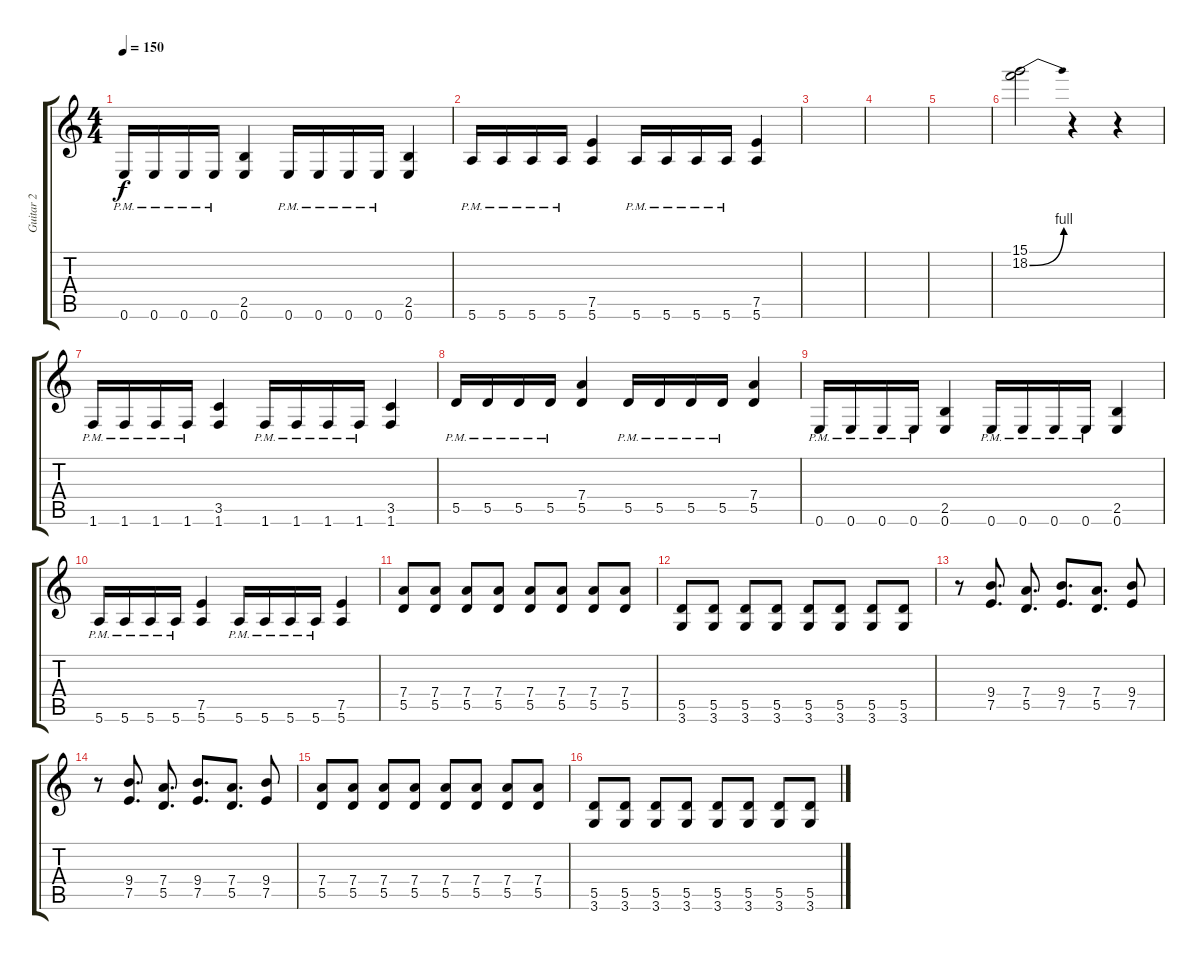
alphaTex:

\track ("Guitar 2" "Guitar 2") {instrument distortionguitar}
\staff {score tabs}
\tuning (E4 B3 G3 D3 A2 E2) {hide}
\ts (4 4)
\tempo 150
\clef g2
\ks c
0.6{pm}.16{dy f} 0.6{pm}.16 0.6{pm}.16 0.6{pm}.16 (2.5 0.6).4 0.6{pm}.16 0.6{pm}.16 0.6{pm}.16 0.6{pm}.16 (2.5 0.6).4 |
5.6{pm}.16 5.6{pm}.16 5.6{pm}.16 5.6{pm}.16 (7.5 5.6).4 5.6{pm}.16 5.6{pm}.16 5.6{pm}.16 5.6{pm}.16 (7.5 5.6).4 |
|
|
|
(15.1 18.2{be (bend 0 0 60 4)}).2 r.4 r.4 |
1.6{pm}.16 1.6{pm}.16 1.6{pm}.16 1.6{pm}.16 (3.5 1.6).4 1.6{pm}.16 1.6{pm}.16 1.6{pm}.16 1.6{pm}.16 (3.5 1.6).4 |
5.5{pm}.16 5.5{pm}.16 5.5{pm}.16 5.5{pm}.16 (7.4 5.5).4 5.5{pm}.16 5.5{pm}.16 5.5{pm}.16 5.5{pm}.16 (7.4 5.5).4 |
0.6{pm}.16 0.6{pm}.16 0.6{pm}.16 0.6{pm}.16 (2.5 0.6).4 0.6{pm}.16 0.6{pm}.16 0.6{pm}.16 0.6{pm}.16 (2.5 0.6).4 |
5.6{pm}.16 5.6{pm}.16 5.6{pm}.16 5.6{pm}.16 (7.5 5.6).4 5.6{pm}.16 5.6{pm}.16 5.6{pm}.16 5.6{pm}.16 (7.5 5.6).4 |
(7.4 5.5).8 (7.4 5.5).8 (7.4 5.5).8 (7.4 5.5).8 (7.4 5.5).8 (7.4 5.5).8 (7.4 5.5).8 (7.4 5.5).8 |
(5.5 3.6).8 (5.5 3.6).8 (5.5 3.6).8 (5.5 3.6).8 (5.5 3.6).8 (5.5 3.6).8 (5.5 3.6).8 (5.5 3.6).8 |
r.8 (9.4 7.5).8{d} (7.4 5.5).8{d} (9.4 7.5).8{d} (7.4 5.5).8{d} (9.4 7.5).8 |
r.8 (9.4 7.5).8{d} (7.4 5.5).8{d} (9.4 7.5).8{d} (7.4 5.5).8{d} (9.4 7.5).8 |
(7.4 5.5).8 (7.4 5.5).8 (7.4 5.5).8 (7.4 5.5).8 (7.4 5.5).8 (7.4 5.5).8 (7.4 5.5).8 (7.4 5.5).8 |
(5.5 3.6).8 (5.5 3.6).8 (5.5 3.6).8 (5.5 3.6).8 (5.5 3.6).8 (5.5 3.6).8 (5.5 3.6).8 (5.5 3.6).8
